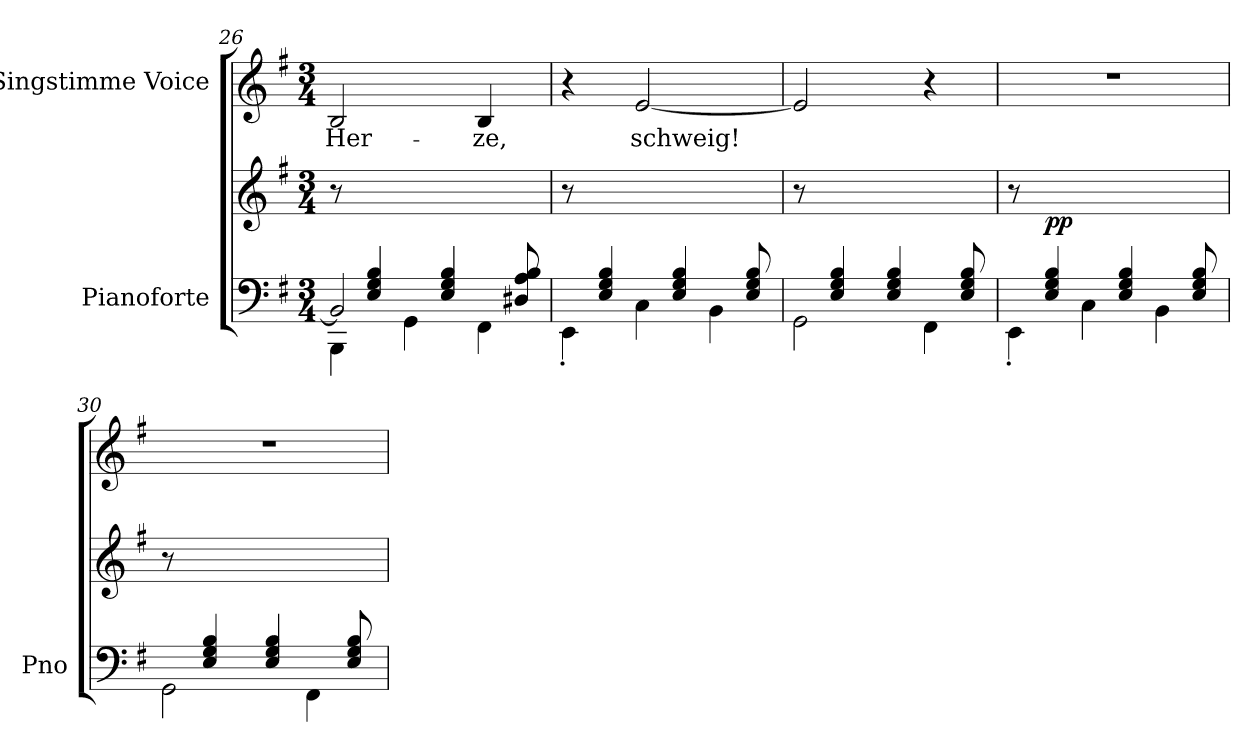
**kern	**kern	**dynam	**kern	**text
*part2	*part2	*part2	*part1	*part1
*staff3	*staff2	*staff2/3	*staff1	*staff1
*I"Pianoforte	*	*	*I"Singstimme Voice	*
*I'Pno	*	*	*	*
*clefF4	*clefG2	*	*clefG2	*
*k[f#]	*k[f#]	*	*k[f#]	*
*M3/4	*M3/4	*	*M3/4	*
=26	=26	=26	=26	=26
*^	*	*	*	*
*	*^	*	*	*	*
8ryy	2BB/]	4BBB\	8r	.	2B/	Her-
4E/ 4G/ 4B/	.	.	2ryy	.	.	.
.	.	4GG\	.	.	.	.
4E/ 4G/ 4B/	.	.	.	.	.	.
.	4ryy	4FF#\	.	.	4B/	-ze,
8D#X/ 8A/ 8B/	.	.	8ryy	.	.	.
*	*v	*v	*	*	*	*
=27	=27	=27	=27	=27	=27
8ryy	4EE'<\	8r	.	4r	.
4E/ 4G/ 4B/	.	2ryy	.	.	.
.	4C\	.	.	[2e/	schweig!
4E/ 4G/ 4B/	.	.	.	.	.
.	4BB\	.	.	.	.
8E/ 8G/ 8B/	.	8ryy	.	.	.
=28	=28	=28	=28	=28	=28
8ryy	2GG\	8r	.	2e/]	.
4E/ 4G/ 4B/	.	2ryy	.	.	.
4E/ 4G/ 4B/	.	.	.	.	.
.	4FF#\	.	.	4r	.
8E/ 8G/ 8B/	.	8ryy	.	.	.
=29	=29	=29	=29	=29	=29
8ryy	4EE'<\	8r	.	2.r	.
!	!	!	!LO:DY:b	!	!
4E/ 4G/ 4B/	.	2ryy	pp	.	.
.	4C\	.	.	.	.
4E/ 4G/ 4B/	.	.	.	.	.
.	4BB\	.	.	.	.
8E/ 8G/ 8B/	.	8ryy	.	.	.
=30	=30	=30	=30	=30	=30
8ryy	2GG\	8r	.	2.r	.
4E/ 4G/ 4B/	.	2ryy	.	.	.
4E/ 4G/ 4B/	.	.	.	.	.
.	4FF#\	.	.	.	.
8E/ 8G/ 8B/	.	8ryy	.	.	.
*v	*v	*	*	*	*
=	=	=	=	=
*-	*-	*-	*-	*-
